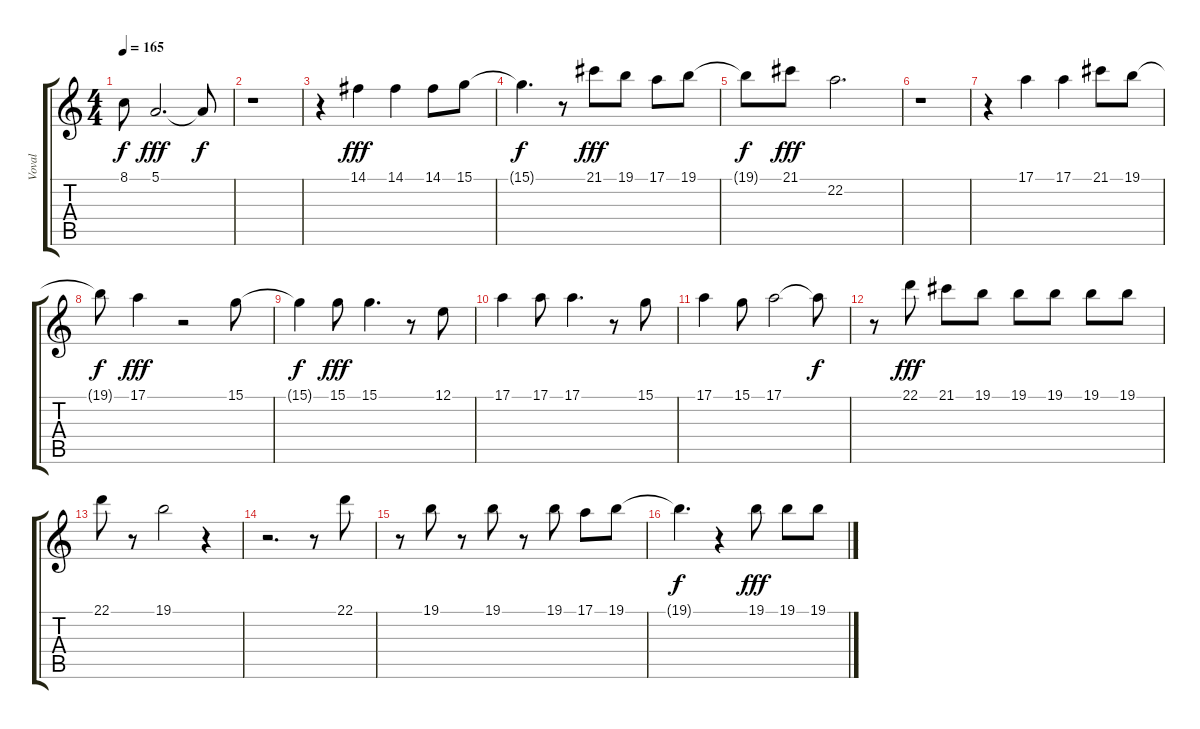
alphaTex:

\track ("Voval" "Voval") {instrument altosax}
\staff {score tabs}
\tuning (E4 B3 G3 D3 A2 E2) {hide}
\ts (4 4)
\tempo 165
\clef g2
\ks c
8.1{t}.8{dy f} 5.1.2{d dy fff} 5.1{t}.8{dy f} |
r.1 |
r.4 14.1.4{dy fff} 14.1.4 14.1.8 15.1.8 |
15.1{t}.4{d dy f} r.8 21.1.8{dy fff} 19.1.8 17.1.8 19.1.8 |
19.1{t}.8{dy f} 21.1.8{dy fff} 22.2.2{d} |
r.1 |
r.4 17.1.4 17.1.4 21.1.8 19.1.8 |
19.1{t}.8{dy f} 17.1.4{dy fff} r.2 15.1.8 |
15.1{t}.4{dy f} 15.1.8{dy fff} 15.1.4{d} r.8 12.1.8 |
17.1.4 17.1.8 17.1.4{d} r.8 15.1.8 |
17.1.4 15.1.8 17.1.2 17.1{t}.8{dy f} |
r.8 22.1.8{dy fff} 21.1.8 19.1.8 19.1.8 19.1.8 19.1.8 19.1.8 |
22.1.8 r.8 19.1.2 r.4 |
r.2{d} r.8 22.1.8 |
r.8 19.1.8 r.8 19.1.8 r.8 19.1.8 17.1.8 19.1.8 |
19.1{t}.4{d dy f} r.4 19.1.8{dy fff} 19.1.8 19.1.8
